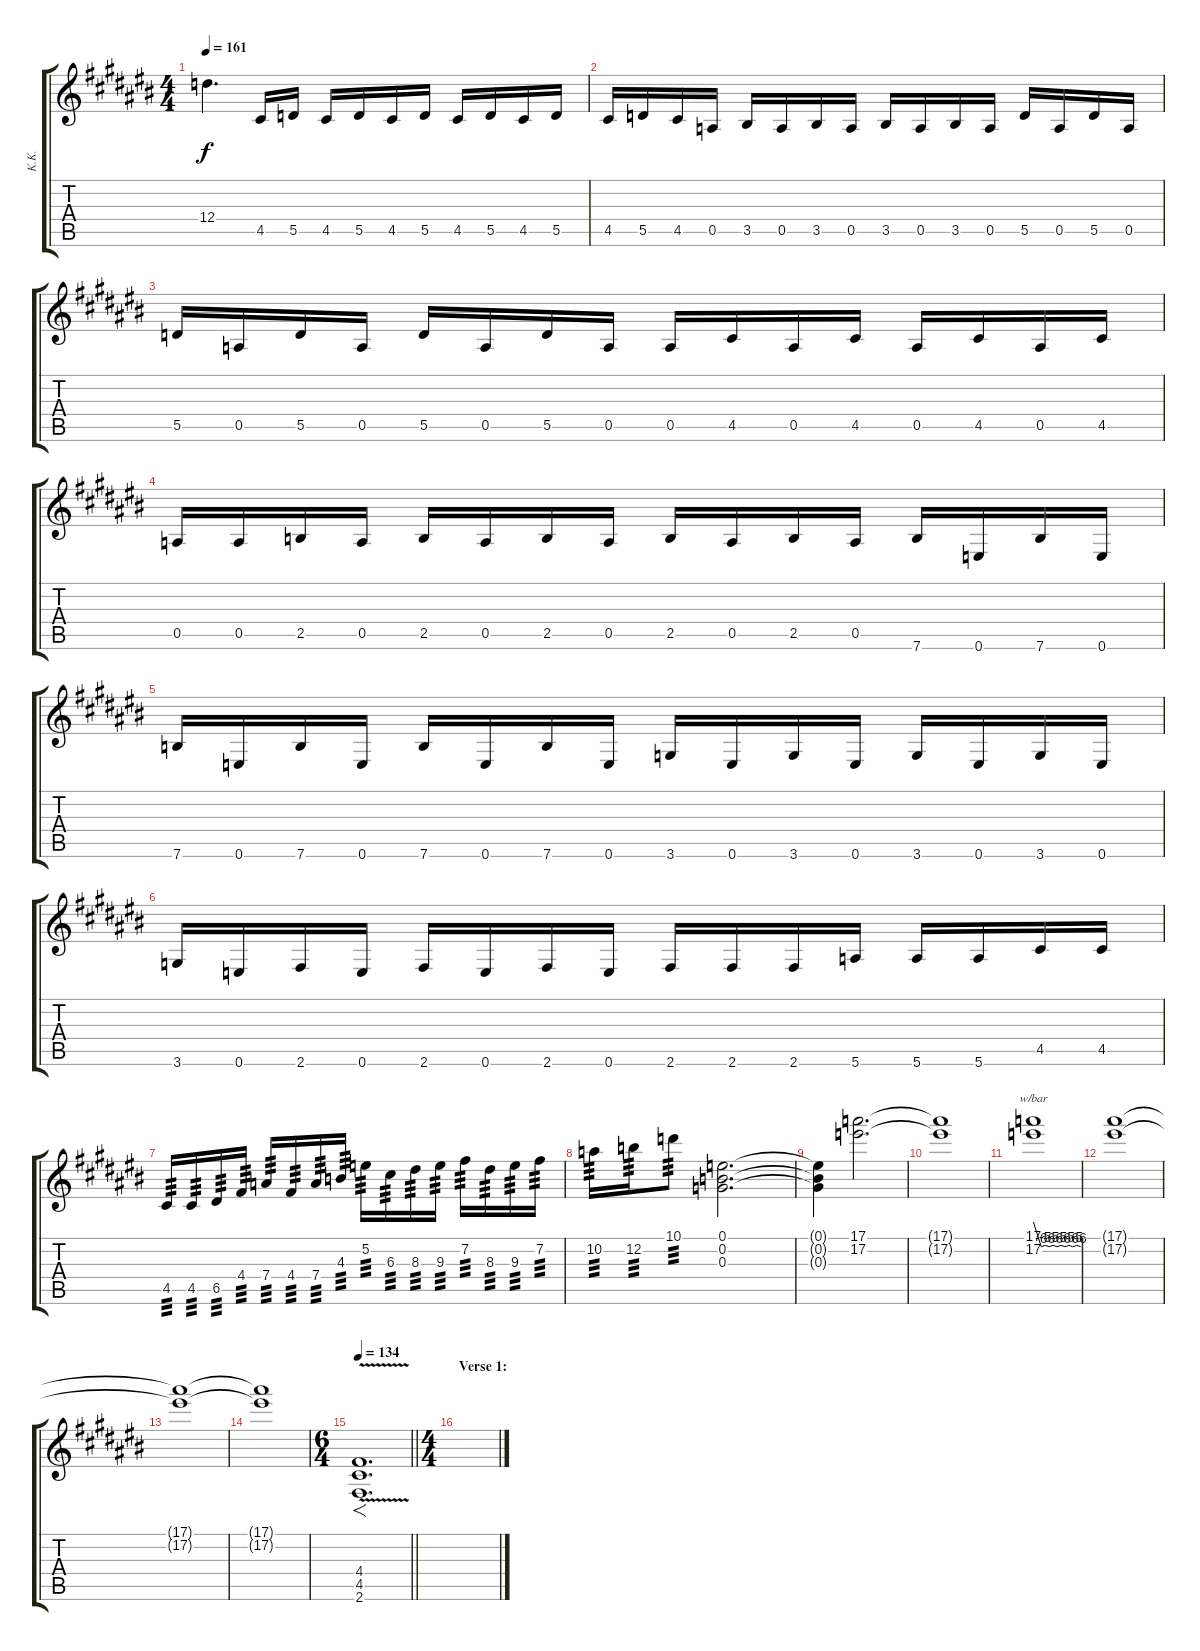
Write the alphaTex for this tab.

\track ("K.K." "K.K.") {instrument overdrivenguitar}
\staff {score tabs}
\tuning (E4 B3 G3 D3 A2 E2) {hide}
\ts (4 4)
\tempo 161
\clef g2
\ks c#
12.4{t}.4{d dy f} 4.5.16 5.5.16 4.5.16 5.5.16 4.5.16 5.5.16 4.5.16 5.5.16 4.5.16 5.5.16 |
4.5.16 5.5.16 4.5.16 0.5.16 3.5.16 0.5.16 3.5.16 0.5.16 3.5.16 0.5.16 3.5.16 0.5.16 5.5.16 0.5.16 5.5.16 0.5.16 |
5.5.16 0.5.16 5.5.16 0.5.16 5.5.16 0.5.16 5.5.16 0.5.16 0.5.16 4.5.16 0.5.16 4.5.16 0.5.16 4.5.16 0.5.16 4.5.16 |
0.5.16 0.5.16 2.5.16 0.5.16 2.5.16 0.5.16 2.5.16 0.5.16 2.5.16 0.5.16 2.5.16 0.5.16 7.6.16 0.6.16 7.6.16 0.6.16 |
7.6.16 0.6.16 7.6.16 0.6.16 7.6.16 0.6.16 7.6.16 0.6.16 3.6.16 0.6.16 3.6.16 0.6.16 3.6.16 0.6.16 3.6.16 0.6.16 |
3.6.16 0.6.16 2.6.16 0.6.16 2.6.16 0.6.16 2.6.16 0.6.16 2.6.16 2.6.16 2.6.16 5.6.16 5.6.16 5.6.16 4.5.16 4.5.16 |
4.5.16{tp 3} 4.5.16{tp 3} 6.5.16{tp 3} 4.4.16{tp 3} 7.4.16{tp 3} 4.4.16{tp 3} 7.4.16{tp 3} 4.3.16{tp 3} 5.2.16{tp 3} 6.3.16{tp 3} 8.3.16{tp 3} 9.3.16{tp 3} 7.2.16{tp 3} 8.3.16{tp 3} 9.3.16{tp 3} 7.2.16{tp 3} |
10.2.16{tp 3} 12.2.16{tp 3} 10.1.8{tp 3} (0.1 0.2 0.3).2{d} |
(0.1{t} 0.2{t} 0.3{t}).4 (17.1 17.2).2{d} |
(17.1{t} 17.2{t}).1 |
(17.1 17.2).1{tbe (custom default 0 0 10 -24 15 -20 20 -24 25 -20 30 -24 35 -20 40 -24 45 -20 50 -24 55 -20 60 -24)} |
(17.1{t} 17.2{t}).1 |
(17.1{t} 17.2{t}).1 |
(17.1{t} 17.2{t}).1 |
\ts (6 4)
\tempo 134
\barLineRight lightlight
(4.4{v} 4.5 2.6).1{f d} |
\ts (4 4)
\section ("" "Verse 1:")
